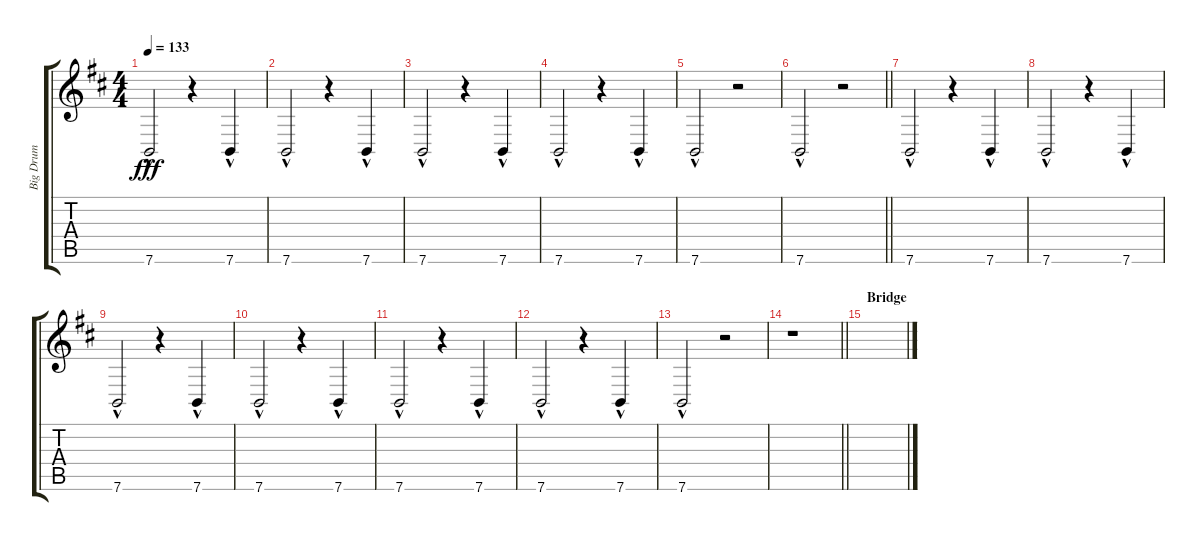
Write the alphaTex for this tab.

\track ("Big Drum" "Big Drum") {instrument taikodrum}
\staff {score tabs}
\tuning (E4 B3 G3 D3 A2 E2) {hide}
\ts (4 4)
\tempo 133
\clef g2
\ks bminor
7.6{hac}.2{dy fff} r.4 7.6{hac}.4 |
7.6{hac}.2 r.4 7.6{hac}.4 |
7.6{hac}.2 r.4 7.6{hac}.4 |
7.6{hac}.2 r.4 7.6{hac}.4 |
7.6{hac}.2 r.2 |
\barLineRight lightlight
7.6{hac}.2 r.2 |
7.6{hac}.2 r.4 7.6{hac}.4 |
7.6{hac}.2 r.4 7.6{hac}.4 |
7.6{hac}.2 r.4 7.6{hac}.4 |
7.6{hac}.2 r.4 7.6{hac}.4 |
7.6{hac}.2 r.4 7.6{hac}.4 |
7.6{hac}.2 r.4 7.6{hac}.4 |
7.6{hac}.2 r.2 |
\barLineRight lightlight
r.1 |
\section ("" "Bridge")
